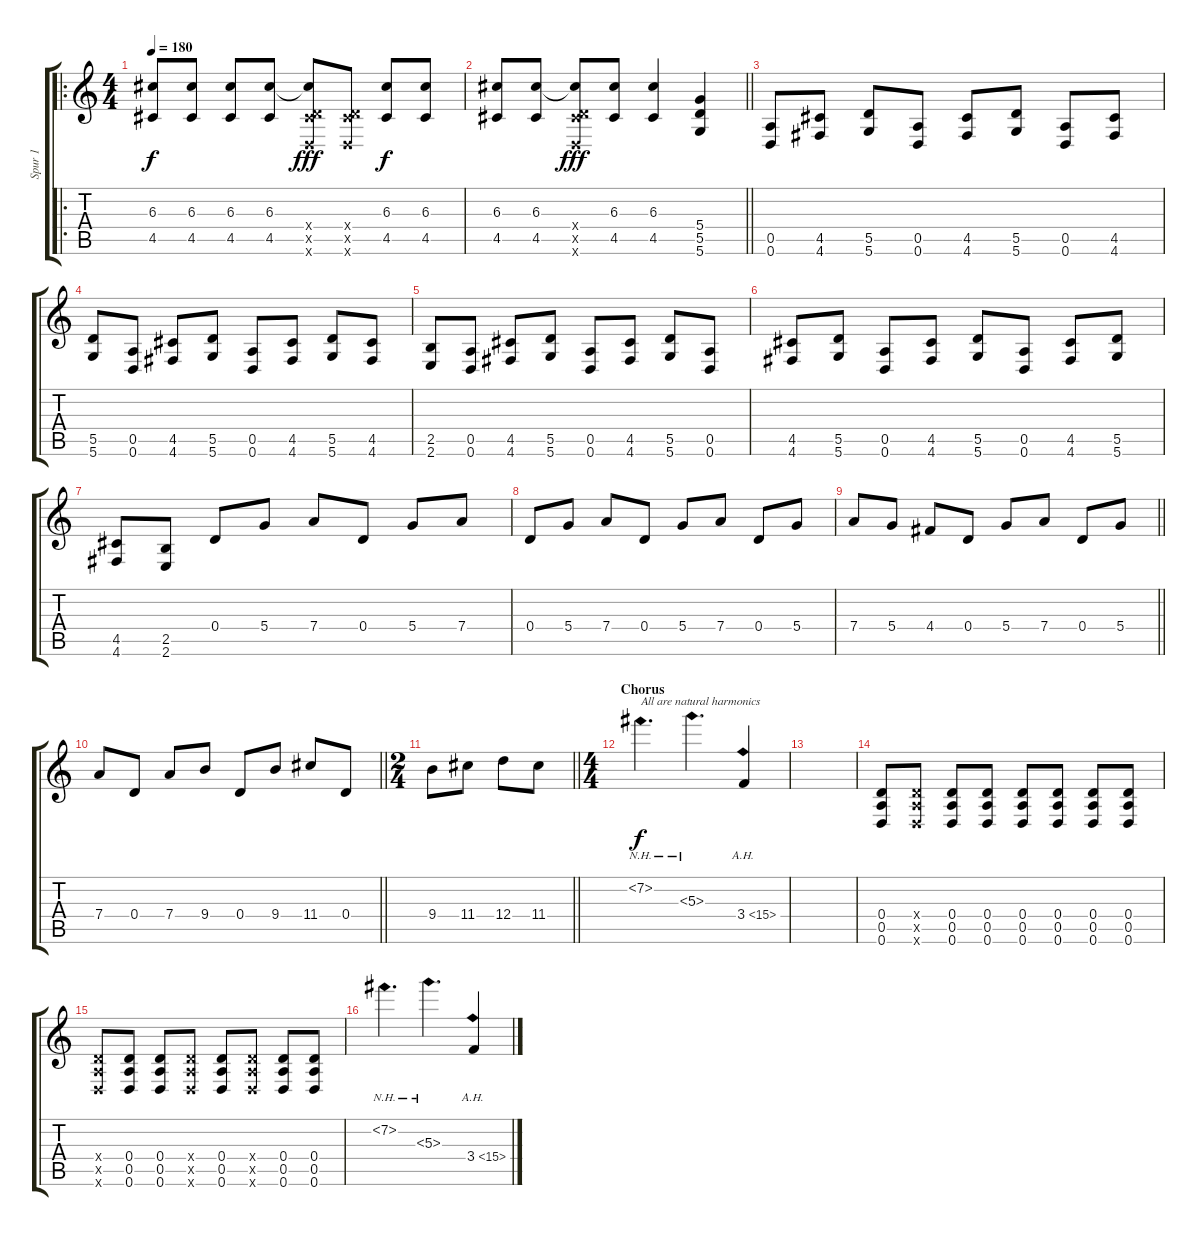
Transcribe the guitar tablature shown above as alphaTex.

\track ("Spur 1" "Spur 1") {instrument overdrivenguitar}
\staff {score tabs}
\tuning (E4 B3 G3 D3 A2 D2) {hide}
\ro
\ts (4 4)
\tempo 180
\clef g2
\ks c
(6.3 4.5).8{dy f} (6.3 4.5).8 (6.3 4.5).8 (6.3 4.5).8 (6.3{t} 0.4{x} 4.5{x} 0.6{x}).8{dy fff} (0.4{x} 4.5{x} 0.6{x}).8 (6.3 4.5).8{dy f} (6.3 4.5).8 |
\barLineRight lightlight
(6.3 4.5).8 (6.3 4.5).8 (6.3{t} 0.4{x} 4.5{x} 0.6{x}).8{dy fff} (6.3 4.5).8 (6.3 4.5).4 (5.4 5.5 5.6).4 |
(0.5 0.6).8 (4.5 4.6).8 (5.5 5.6).8 (0.5 0.6).8 (4.5 4.6).8 (5.5 5.6).8 (0.5 0.6).8 (4.5 4.6).8 |
(5.5 5.6).8 (0.5 0.6).8 (4.5 4.6).8 (5.5 5.6).8 (0.5 0.6).8 (4.5 4.6).8 (5.5 5.6).8 (4.5 4.6).8 |
(2.5 2.6).8 (0.5 0.6).8 (4.5 4.6).8 (5.5 5.6).8 (0.5 0.6).8 (4.5 4.6).8 (5.5 5.6).8 (0.5 0.6).8 |
(4.5 4.6).8 (5.5 5.6).8 (0.5 0.6).8 (4.5 4.6).8 (5.5 5.6).8 (0.5 0.6).8 (4.5 4.6).8 (5.5 5.6).8 |
(4.5 4.6).8 (2.5 2.6).8 0.4.8 5.4.8 7.4.8 0.4.8 5.4.8 7.4.8 |
0.4.8 5.4.8 7.4.8 0.4.8 5.4.8 7.4.8 0.4.8 5.4.8 |
\barLineRight lightlight
7.4.8 5.4.8 4.4.8 0.4.8 5.4.8 7.4.8 0.4.8 5.4.8 |
\barLineRight lightlight
7.4.8 0.4.8 7.4.8 9.4.8 0.4.8 9.4.8 11.4.8 0.4.8 |
\ts (2 4)
\barLineRight lightlight
9.4.8 11.4.8 12.4.8 11.4.8 |
\ts (4 4)
\section ("" "Chorus")
7.2{nh}.4{d txt "All are natural harmonics" dy f} 5.3{nh}.4{d} 3.4{ah 12}.4 |
|
(0.4 0.5 0.6).8 (0.4{x} 0.5{x} 0.6{x}).8 (0.4 0.5 0.6).8 (0.4 0.5 0.6).8 (0.4 0.5 0.6).8 (0.4 0.5 0.6).8 (0.4 0.5 0.6).8 (0.4 0.5 0.6).8 |
(0.4{x} 0.5{x} 0.6{x}).8 (0.4 0.5 0.6).8 (0.4 0.5 0.6).8 (0.4{x} 0.5{x} 0.6{x}).8 (0.4 0.5 0.6).8 (0.4{x} 0.5{x} 0.6{x}).8 (0.4 0.5 0.6).8 (0.4 0.5 0.6).8 |
7.2{nh}.4{d} 5.3{nh}.4{d} 3.4{ah 12}.4
